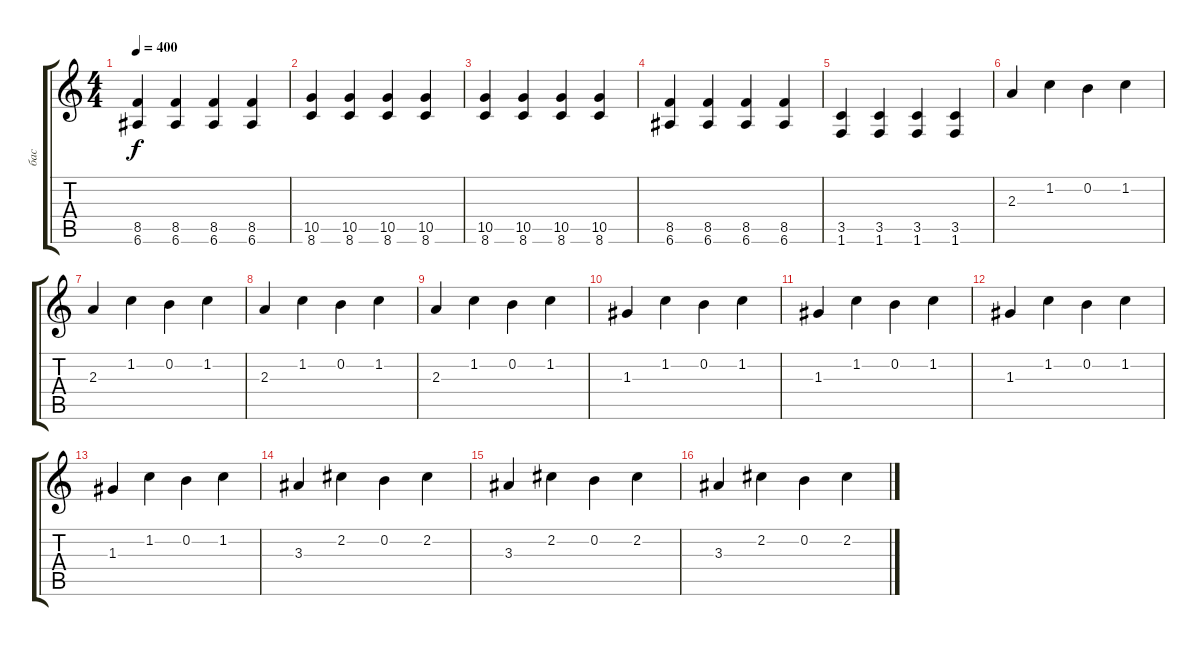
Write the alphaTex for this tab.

\track ("бас" "бас") {instrument acousticbass}
\staff {score tabs}
\tuning (E4 B3 G3 D3 A2 E2) {hide}
\ts (4 4)
\tempo 400
\clef g2
\ks c
(8.5 6.6).4{dy f} (8.5 6.6).4 (8.5 6.6).4 (8.5 6.6).4 |
(10.5 8.6).4 (10.5 8.6).4 (10.5 8.6).4 (10.5 8.6).4 |
(10.5 8.6).4 (10.5 8.6).4 (10.5 8.6).4 (10.5 8.6).4 |
(8.5 6.6).4 (8.5 6.6).4 (8.5 6.6).4 (8.5 6.6).4 |
(3.5 1.6).4 (3.5 1.6).4 (3.5 1.6).4 (3.5 1.6).4 |
2.3.4 1.2.4 0.2.4 1.2.4 |
2.3.4 1.2.4 0.2.4 1.2.4 |
2.3.4 1.2.4 0.2.4 1.2.4 |
2.3.4 1.2.4 0.2.4 1.2.4 |
1.3.4 1.2.4 0.2.4 1.2.4 |
1.3.4 1.2.4 0.2.4 1.2.4 |
1.3.4 1.2.4 0.2.4 1.2.4 |
1.3.4 1.2.4 0.2.4 1.2.4 |
3.3.4 2.2.4 0.2.4 2.2.4 |
3.3.4 2.2.4 0.2.4 2.2.4 |
3.3.4 2.2.4 0.2.4 2.2.4
